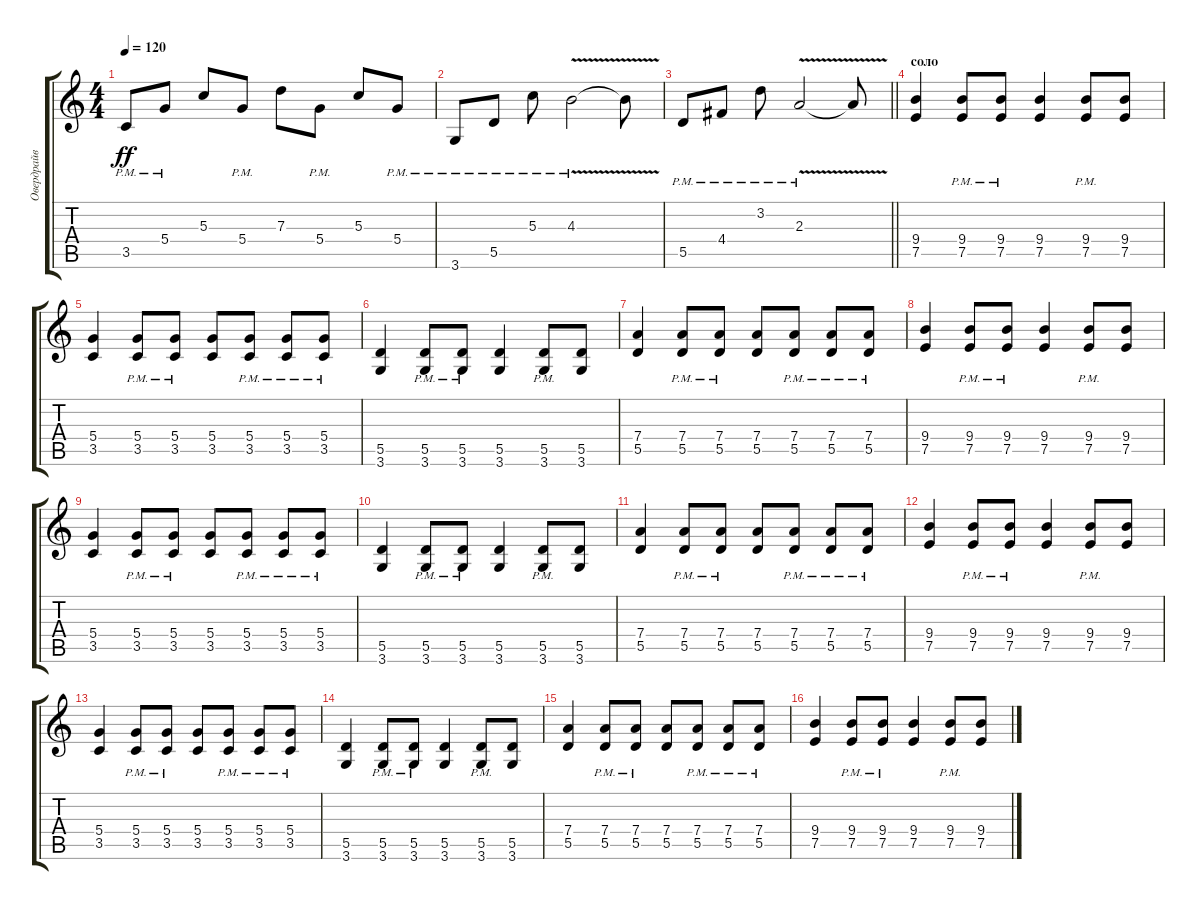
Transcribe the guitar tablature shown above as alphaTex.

\track ("Овердрайв" "Овердрайв") {instrument overdrivenguitar}
\staff {score tabs}
\tuning (E4 B3 G3 D3 A2 E2) {hide}
\ts (4 4)
\tempo 120
\clef g2
\ks c
3.5{pm}.8{dy ff} 5.4{pm}.8 5.3.8 5.4{pm}.8 7.3.8 5.4{pm}.8 5.3.8 5.4{pm}.8 |
3.6{pm}.8 5.5{pm}.8 5.3{pm}.8 4.3{v pm}.2 4.3{t}.8 |
\barLineRight lightlight
5.5{pm}.8 4.4{pm}.8 3.2{pm}.8 2.3{v pm}.2 2.3{t}.8 |
\section ("" "соло")
(9.4 7.5).4 (9.4{pm} 7.5{pm}).8 (9.4{pm} 7.5{pm}).8 (9.4 7.5).4 (9.4{pm} 7.5{pm}).8 (9.4 7.5).8 |
(5.4 3.5).4 (5.4{pm} 3.5{pm}).8 (5.4{pm} 3.5{pm}).8 (5.4 3.5).8 (5.4{pm} 3.5{pm}).8 (5.4 3.5{pm}).8 (5.4{pm} 3.5{pm}).8 |
(5.5 3.6).4 (5.5{pm} 3.6).8 (5.5{pm} 3.6).8 (5.5 3.6).4 (5.5{pm} 3.6).8 (5.5 3.6).8 |
(7.4 5.5).4 (7.4{pm} 5.5{pm}).8 (7.4{pm} 5.5{pm}).8 (7.4 5.5).8 (7.4{pm} 5.5{pm}).8 (7.4{pm} 5.5{pm}).8 (7.4{pm} 5.5{pm}).8 |
(9.4 7.5).4 (9.4{pm} 7.5{pm}).8 (9.4{pm} 7.5{pm}).8 (9.4 7.5).4 (9.4{pm} 7.5{pm}).8 (9.4 7.5).8 |
(5.4 3.5).4 (5.4{pm} 3.5{pm}).8 (5.4{pm} 3.5{pm}).8 (5.4 3.5).8 (5.4{pm} 3.5{pm}).8 (5.4 3.5{pm}).8 (5.4{pm} 3.5{pm}).8 |
(5.5 3.6).4 (5.5{pm} 3.6).8 (5.5{pm} 3.6).8 (5.5 3.6).4 (5.5{pm} 3.6).8 (5.5 3.6).8 |
(7.4 5.5).4 (7.4{pm} 5.5{pm}).8 (7.4{pm} 5.5{pm}).8 (7.4 5.5).8 (7.4{pm} 5.5{pm}).8 (7.4{pm} 5.5{pm}).8 (7.4{pm} 5.5{pm}).8 |
(9.4 7.5).4 (9.4{pm} 7.5{pm}).8 (9.4{pm} 7.5{pm}).8 (9.4 7.5).4 (9.4{pm} 7.5{pm}).8 (9.4 7.5).8 |
(5.4 3.5).4 (5.4{pm} 3.5{pm}).8 (5.4{pm} 3.5{pm}).8 (5.4 3.5).8 (5.4{pm} 3.5{pm}).8 (5.4 3.5{pm}).8 (5.4{pm} 3.5{pm}).8 |
(5.5 3.6).4 (5.5{pm} 3.6).8 (5.5{pm} 3.6).8 (5.5 3.6).4 (5.5{pm} 3.6).8 (5.5 3.6).8 |
(7.4 5.5).4 (7.4{pm} 5.5{pm}).8 (7.4{pm} 5.5{pm}).8 (7.4 5.5).8 (7.4{pm} 5.5{pm}).8 (7.4{pm} 5.5{pm}).8 (7.4{pm} 5.5{pm}).8 |
(9.4 7.5).4 (9.4{pm} 7.5{pm}).8 (9.4{pm} 7.5{pm}).8 (9.4 7.5).4 (9.4{pm} 7.5{pm}).8 (9.4 7.5).8
